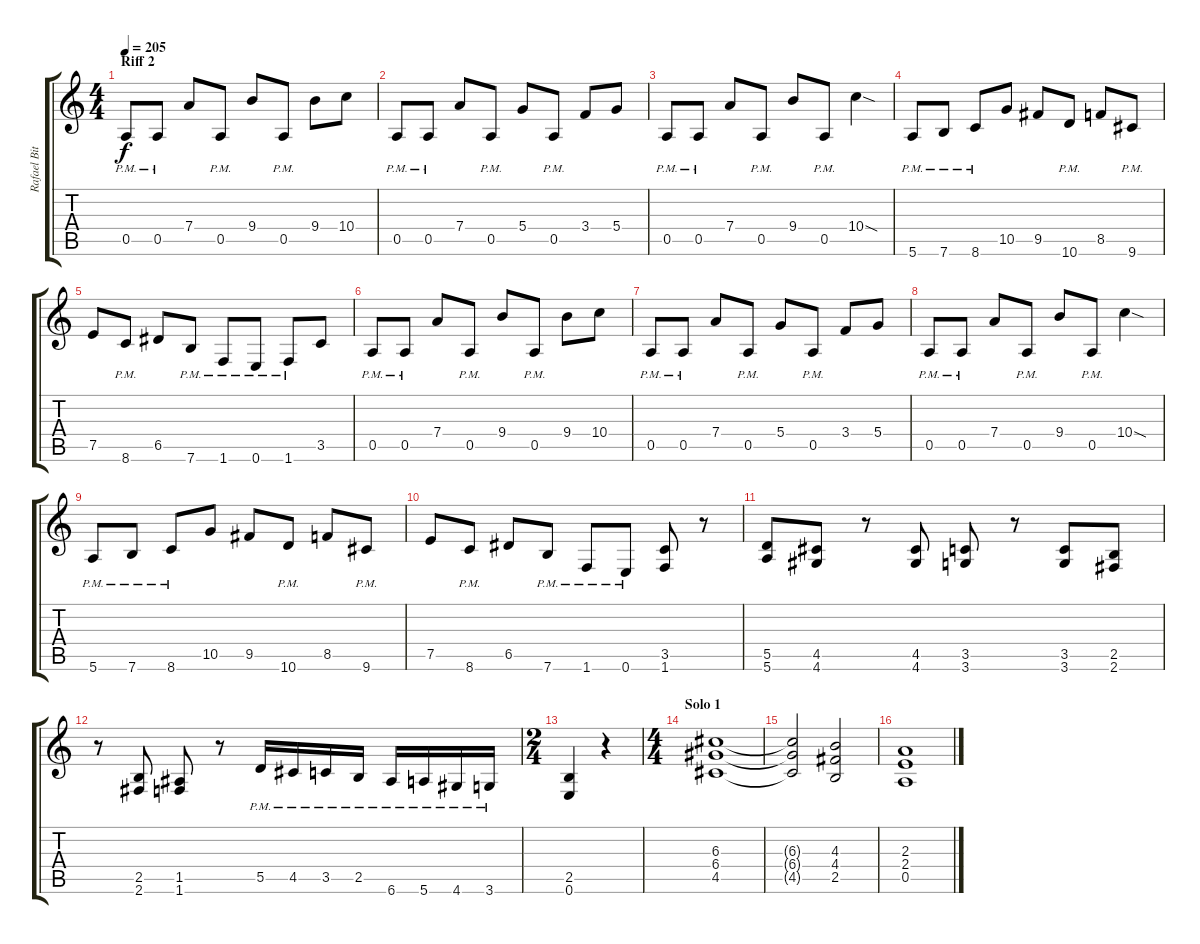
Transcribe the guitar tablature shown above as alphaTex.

\track ("Rafael Bittencourt" "Rafael Bit") {instrument distortionguitar}
\staff {score tabs}
\tuning (E4 B3 G3 D3 A2 E2) {hide}
\ts (4 4)
\section ("" "Riff 2")
\tempo 205
\clef g2
\ks c
0.5{pm}.8{dy f} 0.5{pm}.8 7.4.8 0.5{pm}.8 9.4.8 0.5{pm}.8 9.4.8 10.4.8 |
0.5{pm}.8 0.5{pm}.8 7.4.8 0.5{pm}.8 5.4.8 0.5{pm}.8 3.4.8 5.4.8 |
0.5{pm}.8 0.5{pm}.8 7.4.8 0.5{pm}.8 9.4.8 0.5{pm}.8 10.4{sod}.4 |
5.6{pm}.8 7.6{pm}.8 8.6{pm}.8 10.5.8 9.5.8 10.6{pm}.8 8.5.8 9.6{pm}.8 |
7.5.8 8.6{pm}.8 6.5.8 7.6{pm}.8 1.6{pm}.8 0.6{pm}.8 1.6{pm}.8 3.5.8 |
0.5{pm}.8 0.5{pm}.8 7.4.8 0.5{pm}.8 9.4.8 0.5{pm}.8 9.4.8 10.4.8 |
0.5{pm}.8 0.5{pm}.8 7.4.8 0.5{pm}.8 5.4.8 0.5{pm}.8 3.4.8 5.4.8 |
0.5{pm}.8 0.5{pm}.8 7.4.8 0.5{pm}.8 9.4.8 0.5{pm}.8 10.4{sod}.4 |
5.6{pm}.8 7.6{pm}.8 8.6{pm}.8 10.5.8 9.5.8 10.6{pm}.8 8.5.8 9.6{pm}.8 |
7.5.8 8.6{pm}.8 6.5.8 7.6{pm}.8 1.6{pm}.8 0.6{pm}.8 (3.5 1.6).8 r.8 |
(5.5 5.6).8 (4.5 4.6).8 r.8 (4.5 4.6).8 (3.5 3.6).8 r.8 (3.5 3.6).8 (2.5 2.6).8 |
r.8 (2.5 2.6).8 (1.5 1.6).8 r.8 5.5{pm}.16 4.5{pm}.16 3.5{pm}.16 2.5{pm}.16 6.6{pm}.16 5.6{pm}.16 4.6{pm}.16 3.6{pm}.16 |
\ts (2 4)
(2.5 0.6).4 r.4 |
\ts (4 4)
\section ("" "Solo 1")
(6.3 6.4 4.5).1{volume 12} |
(6.3{t} 6.4{t} 4.5{t}).2 (4.3 4.4 2.5).2 |
(2.3 2.4 0.5).1
